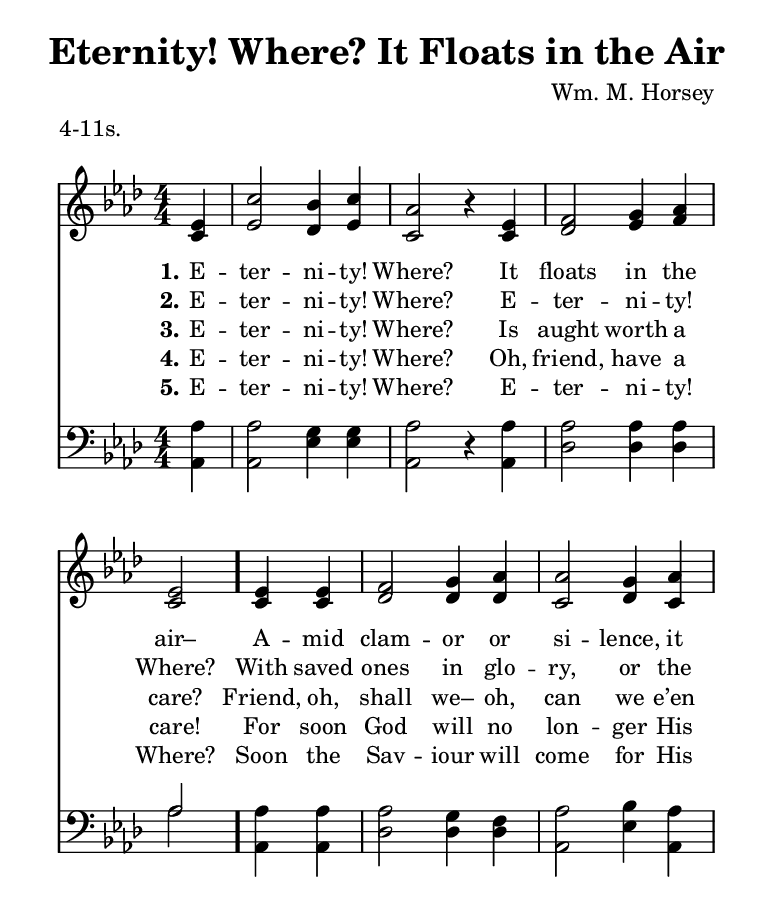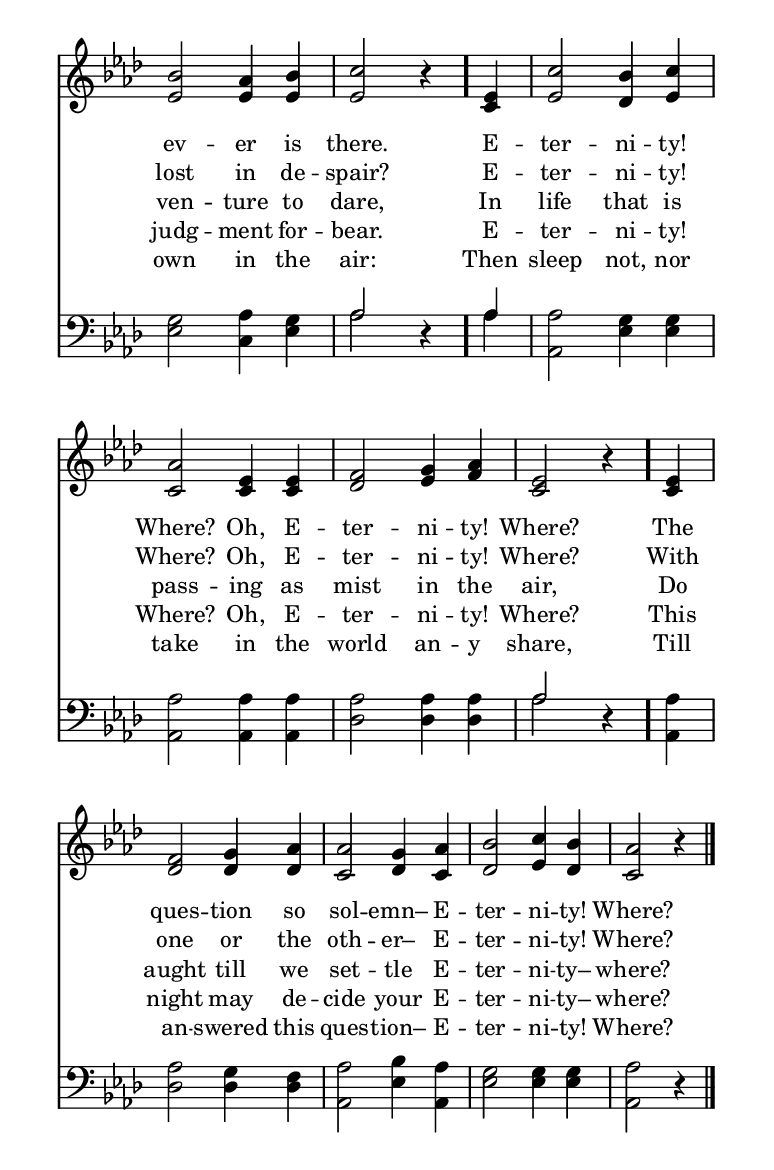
\include "common/global.ily"
\paper {
  \include "common/paper.ily"
  ragged-bottom = ##t
  system-count = #(cond (is-eogsized 3) (#t #f))
  page-count = #(cond (is-eogsized 2) (#t #f))
}

\header{
  %gospel
  hymnnumber = "51"
  title = "Eternity! Where? It Floats in the Air"
  tunename = "Eternity"
  meter = "4-11s."
  poet = ""
  composer = "Wm. M. Horsey"
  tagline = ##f
}

% for fermata in MIDI
ta = { \tempo 4=100 }
tb = { \tempo 4=50  }

patternAA = {    c4 | c2 c4 c4 | c2 c4 c4 | c2 c4 c4 | c2 c4 }
patternAB = { c4 c4 | c2 c4 c4 | c2 c4 c4 | c2 c4 c4 | c2 c4 }

global = {
  \include "common/overrides.ily"
  \override Staff.TimeSignature.style = #'numbered
  \time 4/4
  \override Score.MetronomeMark.transparent = ##t % hide all fermata changes too
  \ta
  \key aes \major
  \partial 4
  \autoBeamOff
}

notesSoprano = {
\global
\relative c' {

  \changePitch \patternAA { ees     | c' bes c | aes r ees   | f g aes     | ees   }
  \changePitch \patternAB { ees ees | f g aes  | aes g aes   | bes aes bes | c r   }
  \changePitch \patternAA { ees,    | c' bes c | aes ees ees | f g aes     | ees r }
  \changePitch \patternAA { ees     | f g aes  | aes g aes   | bes c bes   | aes r }

  \bar "|."

}
}

notesAlto = {
\global
\relative e' {

  \changePitch \patternAA { c   | ees des ees | c r c   | des ees f   | c     }
  \changePitch \patternAB { c c | des des des | c des c | ees ees ees | ees r }
  \changePitch \patternAA { c   | ees des ees | c c c   | des ees f   | c r   }
  \changePitch \patternAA { c   | des des des | c des c | des ees des | c     }

}
}

notesTenor = {
\global
\relative a {

  \changePitch \patternAA { aes     | aes g g | aes r aes   | aes aes aes | aes   }
  \changePitch \patternAB { aes aes | aes g f | aes bes aes | g aes g     | aes r }
  \changePitch \patternAA { aes     | aes g g | aes aes aes | aes aes aes | aes r }
  \changePitch \patternAA { aes     | aes g f | aes bes aes | g g g       | aes r }

}
}

notesBass = {
\global
\relative f, {

\changePitch \patternAA { aes      | aes ees' ees  | aes, r aes    | des des des  | aes'   }
\changePitch \patternAB { aes, aes | des des des   | aes ees' aes, | ees' c ees   | aes r  }
\changePitch \patternAA { aes      | aes, ees' ees | aes, aes aes  | des des des  | aes' r }
\changePitch \patternAA { aes,     | des des des   | aes ees' aes, | ees' ees ees | aes,   }

}
}

wordsA = \lyricmode {
\set stanza = "1."

E -- ter -- ni -- ty! Where? It floats in the air– \bar "."
A -- mid clam -- or or si -- lence, it ev -- er is there. \bar "."
E -- ter -- ni -- ty! Where? Oh, E -- ter -- ni -- ty! Where? \bar "."
The ques -- tion so sol -- emn– E -- ter -- ni -- ty! Where? \bar "."

}

wordsB = \lyricmode {
\set stanza = "2."

E -- ter -- ni -- ty! Where? E -- ter -- ni -- ty! Where?
With saved ones in glo -- ry, or the lost in de -- spair?
E -- ter -- ni -- ty! Where? Oh, E -- ter -- ni -- ty! Where?
With one or the oth -- er– E -- ter -- ni -- ty! Where?

}

wordsC = \lyricmode {
\set stanza = "3."

E -- ter -- ni -- ty! Where? Is aught worth a care?
Friend, oh, shall we– oh, can we e’en ven -- ture to dare,
In life that is pass -- ing as mist in the air,
Do aught till we set -- tle E -- ter -- ni -- ty– where?

}

wordsD = \lyricmode {
\set stanza = "4."

E -- ter -- ni -- ty! Where? Oh, friend, have a care!
For soon God will no lon -- ger His judg -- ment for -- bear.
E -- ter -- ni -- ty! Where? Oh, E -- ter -- ni -- ty! Where?
This night may de -- cide your E -- ter -- ni -- ty– where?

}

wordsE = \lyricmode {
\set stanza = "5."

E -- ter -- ni -- ty! Where? E -- ter -- ni -- ty! Where?
Soon the Sav -- iour will come for His own in the air:
Then sleep not, nor take in the world an -- y share,
Till an -- swered this ques -- tion– E -- ter -- ni -- ty! Where?

}

\score {
  \context ChoirStaff <<
    \context Staff = upper <<
      \set Staff.autoBeaming = ##f
      \set ChoirStaff.systemStartDelimiter = #'SystemStartBar
      \set ChoirStaff.printPartCombineTexts = ##f
      \partcombine #'(2 . 9) \notesSoprano \notesAlto
      \context NullVoice = sopranos { \voiceOne << \notesSoprano >> }
      \context NullVoice = altos { \voiceTwo << \notesAlto >> }
      \context Lyrics = one   \lyricsto sopranos \wordsA
      \context Lyrics = two   \lyricsto sopranos \wordsB
      \context Lyrics = three \lyricsto sopranos \wordsC
      \context Lyrics = four  \lyricsto sopranos \wordsD
      \context Lyrics = five  \lyricsto sopranos \wordsE
    >>
    \context Staff = men <<
      \set Staff.autoBeaming = ##f
      \clef bass
      \set ChoirStaff.printPartCombineTexts = ##f
      \partcombine #'(2 . 9) \notesTenor \notesBass
      \context NullVoice = tenors { \voiceOne << \notesTenor >> }
      \context NullVoice = basses { \voiceTwo << \notesBass >> }
    >>
  >>
  \layout {
    \include "common/layout.ily"
  }
  \midi{
    \include "common/midi.ily"
  }
}

\version "2.19.49"  % necessary for upgrading to future LilyPond versions.

% vi:set et ts=2 sw=2 ai nocindent syntax=lilypond:
